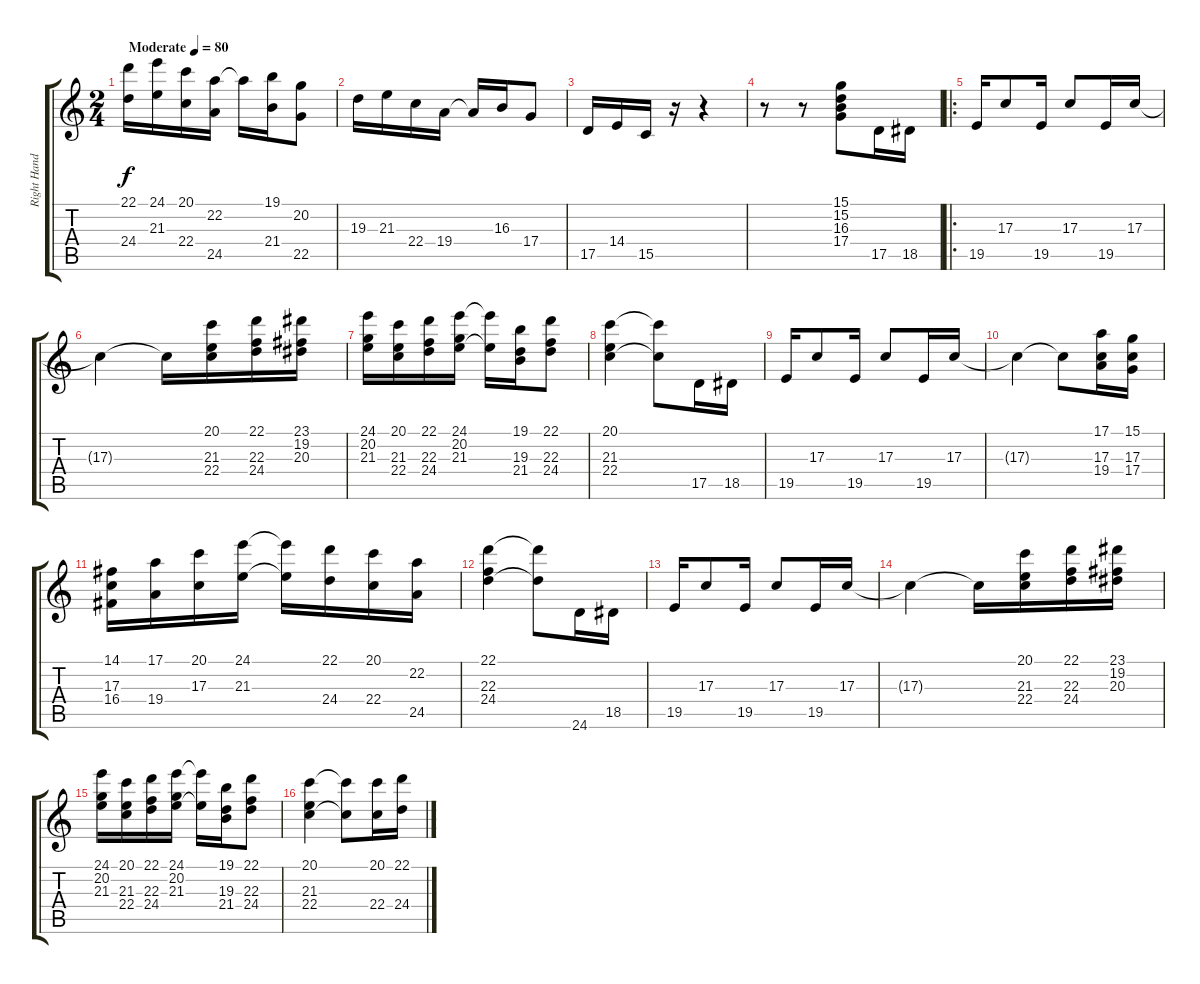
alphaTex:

\track ("Right Hand" "Right Hand") {instrument brightacousticpiano}
\staff {score tabs}
\tuning (E4 B3 G3 D3 A2 D2) {hide}
\ts (2 4)
\tempo (80 "Moderate")
\clef g2
\ks c
(22.1 24.4).16{dy f instrument brightacousticpiano} (24.1 21.3).16 (20.1 22.4).16 (22.2 24.5).16 22.2{t}.16 (19.1 21.4).16 (20.2 22.5).8 |
19.3.16 21.3.16 22.4.16 19.4.16 19.4{t}.16 16.3.16 17.4.8 |
17.5.16 14.4.16 15.5.16 r.16 r.4 |
r.8 r.8 (15.1 15.2 16.3 17.4).8 17.5.16 18.5.16 |
\ro
19.5.16 17.3.8 19.5.16 17.3.8 19.5.16 17.3.16 |
17.3{t}.4 17.3{t}.16 (20.1 21.3 22.4).16 (22.1 22.3 24.4).16 (23.1 19.2 20.3).16 |
(24.1 20.2 21.3).16 (20.1 21.3 22.4).16 (22.1 22.3 24.4).16 (24.1 20.2 21.3).16 (24.1{t} 21.3{t}).16 (19.1 19.3 21.4).16 (22.1 22.3 24.4).8 |
(20.1 21.3 22.4).4 (20.1{t} 22.4{t}).8 17.5.16 18.5.16 |
19.5.16 17.3.8 19.5.16 17.3.8 19.5.16 17.3.16 |
17.3{t}.4 17.3{t}.8 (17.1 17.3 19.4).16 (15.1 17.3 17.4).16 |
(14.1 17.3 16.4).16 (17.1 19.4).16 (20.1 17.3).16 (24.1 21.3).16 (24.1{t} 21.3{t}).16 (22.1 24.4).16 (20.1 22.4).16 (22.2 24.5).16 |
(22.1 22.3 24.4).4 (22.1{t} 24.4{t}).8 24.6.16 18.5.16 |
19.5.16 17.3.8 19.5.16 17.3.8 19.5.16 17.3.16 |
17.3{t}.4 17.3{t}.16 (20.1 21.3 22.4).16 (22.1 22.3 24.4).16 (23.1 19.2 20.3).16 |
(24.1 20.2 21.3).16 (20.1 21.3 22.4).16 (22.1 22.3 24.4).16 (24.1 20.2 21.3).16 (24.1{t} 21.3{t}).16 (19.1 19.3 21.4).16 (22.1 22.3 24.4).8 |
(20.1 21.3 22.4).4 (20.1{t} 22.4{t}).8 (20.1 22.4).16 (22.1 24.4).16
